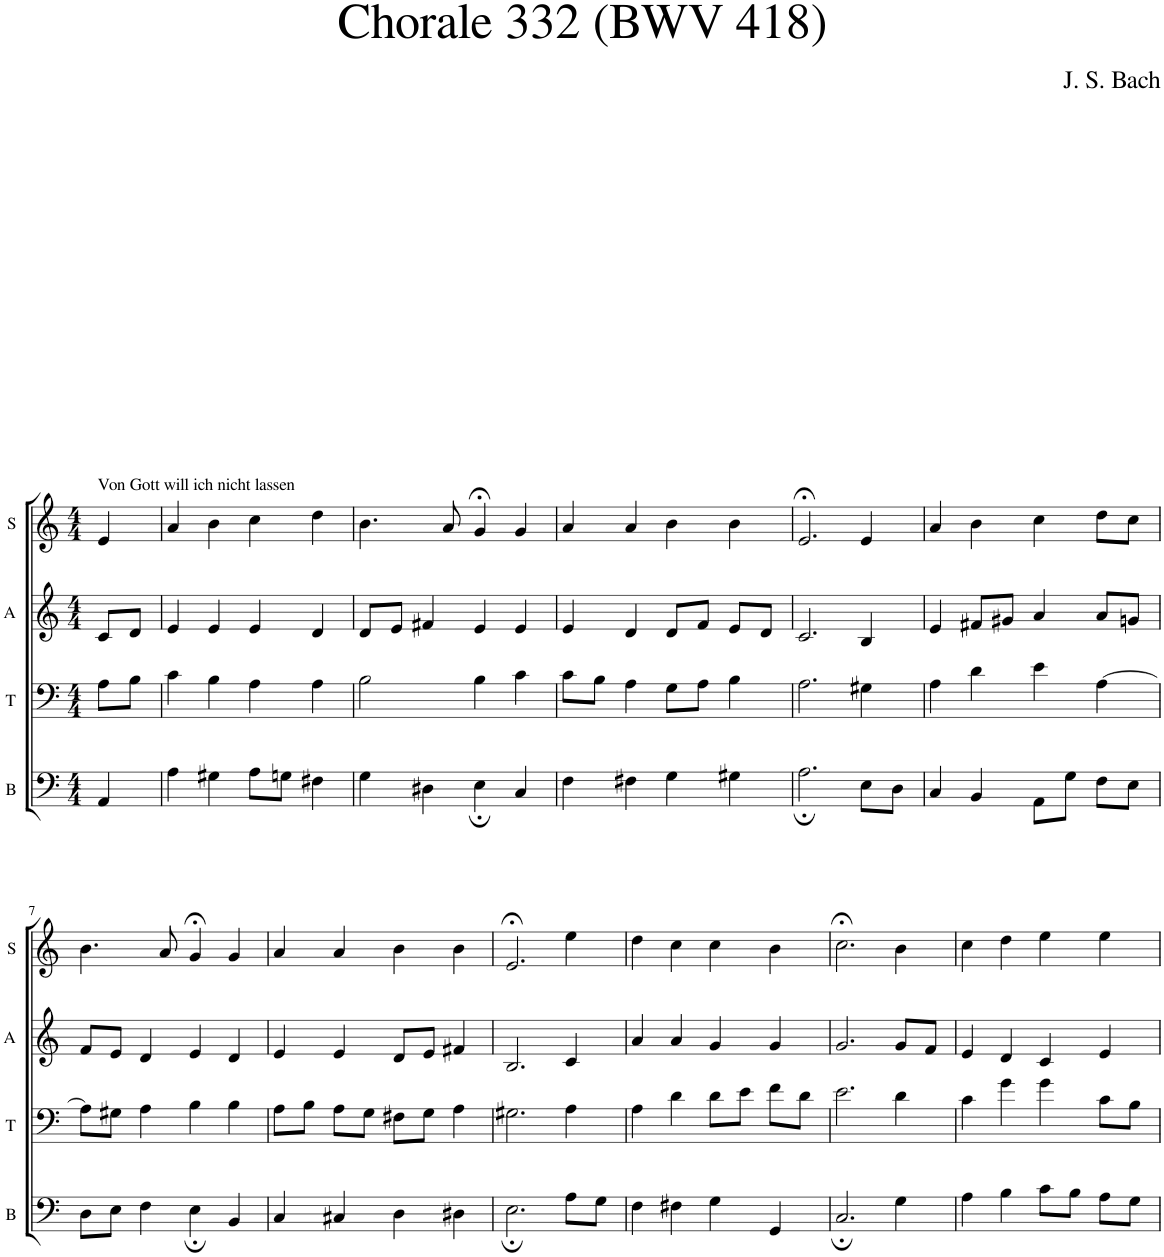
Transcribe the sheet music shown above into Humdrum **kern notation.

**kern	**kern	**kern	**kern
*part4	*part3	*part2	*part1
*staff4	*staff3	*staff2	*staff1
*I"B	*I"T	*I"A	*I"S
*I'B	*I'T	*I'A	*I'S
*clefF4	*clefF4	*clefG2	*clefG2
*k[]	*k[]	*k[]	*k[]
*M4/4	*M4/4	*M4/4	*M4/4
=1	=1	=1	=1
!	!	!	!LO:TX:a:t=Von Gott will ich nicht lassen
4AA/	8A\L	8c/L	4e/
.	8B\J	8d/J	.
=2	=2	=2	=2
4A\	4c\	4e/	4a/
4G#X\	4B\	4e/	4b\
8A\L	4A\	4e/	4cc\
8Gn\J	.	.	.
4F#X\	4A\	4d/	4dd\
=3	=3	=3	=3
4G\	2B\	8d/L	4.b\
.	.	8e/J	.
4D#X\	.	4f#X/	.
.	.	.	8a/
4E;\	4B\	4e/	4g;</
4C/	4c\	4e/	4g/
=4	=4	=4	=4
4F\	8c\L	4e/	4a/
.	8B\J	.	.
4F#X\	4A\	4d/	4a/
4G\	8G\L	8d/L	4b\
.	8A\J	8f/J	.
4G#X\	4B\	8e/L	4b\
.	.	8d/J	.
=5	=5	=5	=5
2.A;\	2.A\	2.c/	2.e;</
8E\L	4G#X\	4B/	4e/
8D\J	.	.	.
=6	=6	=6	=6
4C/	4A\	4e/	4a/
4BB/	4d\	8f#X/L	4b\
.	.	8g#X/J	.
8AA\L	4e\	4a/	4cc\
8G\J	.	.	.
8F\L	[4A\	8a/L	8dd\L
8E\J	.	8gn/J	8cc\J
!!LO:LB:g=z
=7	=7	=7	=7
8D\L	8A\L]	8f/L	4.b\
8E\J	8G#X\J	8e/J	.
4F\	4A\	4d/	.
.	.	.	8a/
4E;\	4B\	4e/	4g;</
4BB/	4B\	4d/	4g/
=8	=8	=8	=8
4C/	8A\L	4e/	4a/
.	8B\J	.	.
4C#X/	8A\L	4e/	4a/
.	8G\J	.	.
4D\	8F#X\L	8d/L	4b\
.	8G\J	8e/J	.
4D#X\	4A\	4f#X/	4b\
=9	=9	=9	=9
2.E;\	2.G#X\	2.B/	2.e;</
8A\L	4A\	4c/	4ee\
8G\J	.	.	.
=10	=10	=10	=10
4F\	4A\	4a/	4dd\
4F#X\	4d\	4a/	4cc\
4G\	8d\L	4g/	4cc\
.	8e\J	.	.
4GG/	8f\L	4g/	4b\
.	8d\J	.	.
=11	=11	=11	=11
2.C;/	2.e\	2.g/	2.cc;<\
4G\	4d\	8g/L	4b\
.	.	8f/J	.
=12	=12	=12	=12
4A\	4c\	4e/	4cc\
4B\	4g\	4d/	4dd\
8c\L	4g\	4c/	4ee\
8B\J	.	.	.
8A\L	8c\L	4e/	4ee\
8G\J	8B\J	.	.
=	=	=	=
*-	*-	*-	*-
